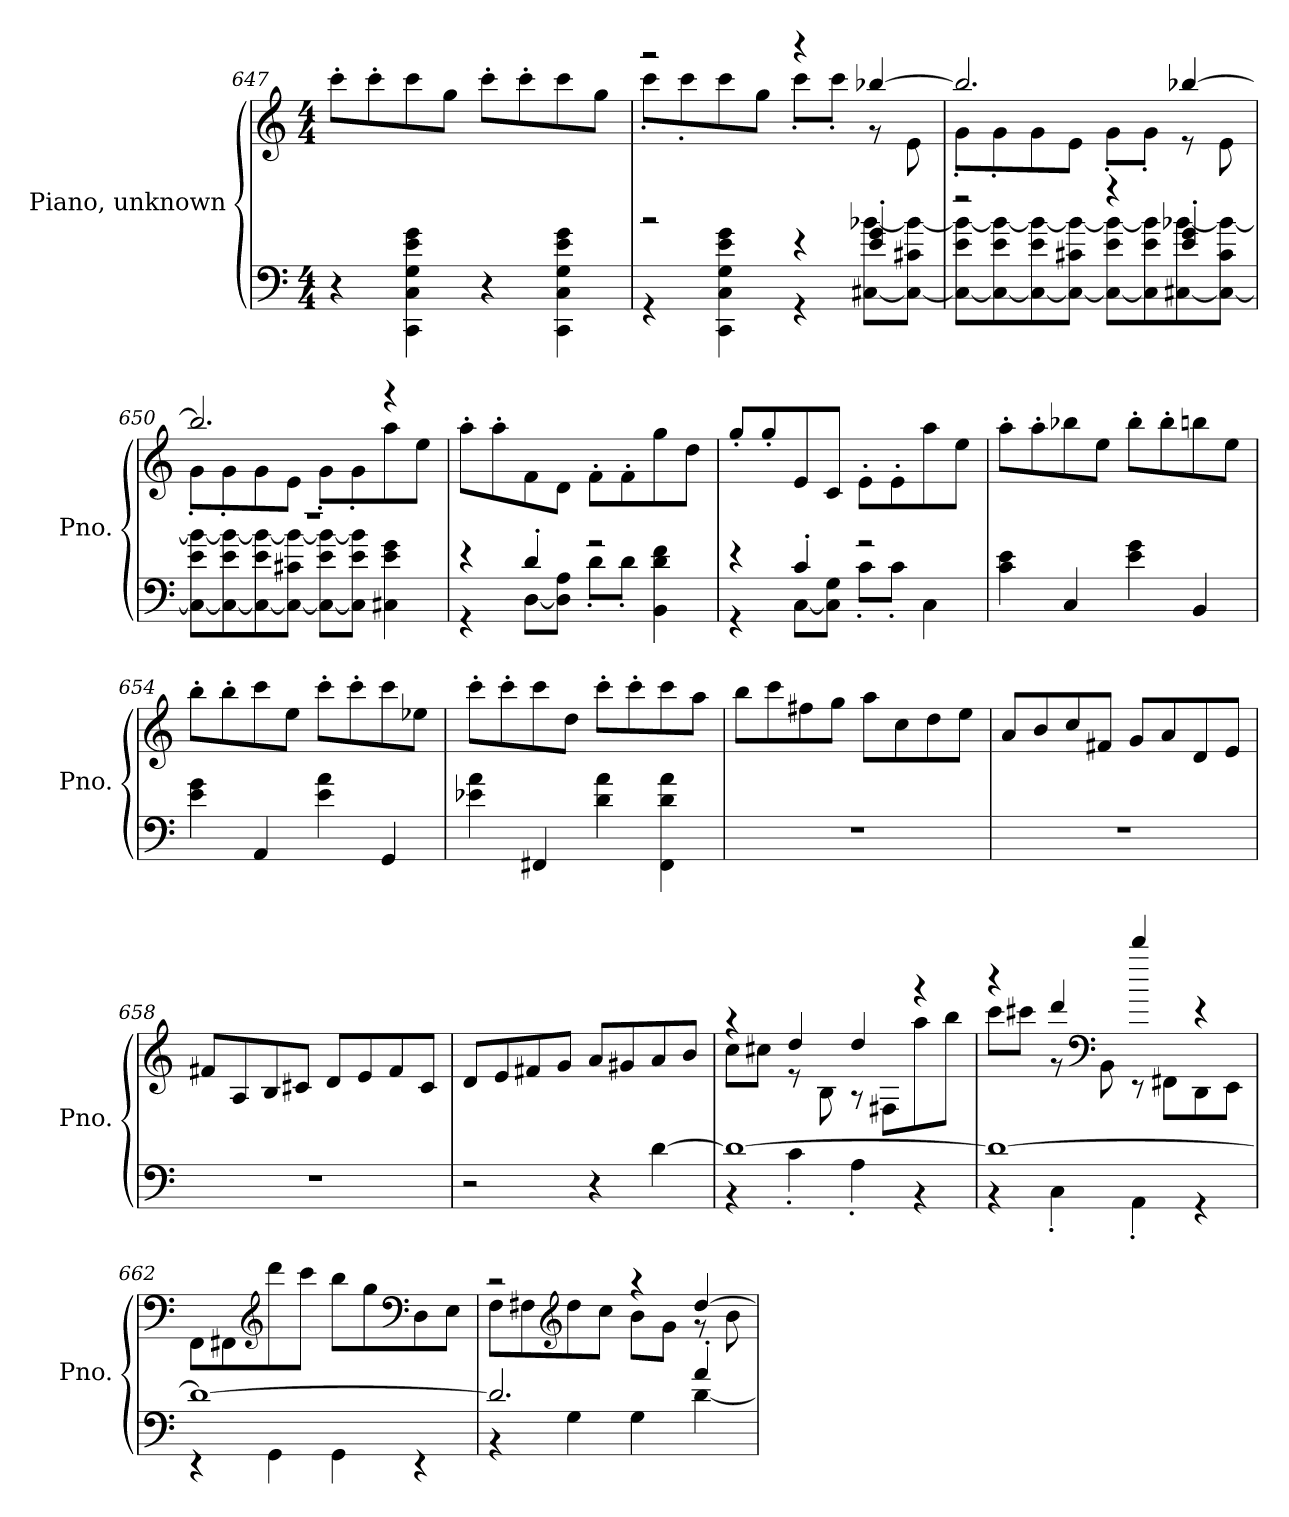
**kern	**kern
*part1	*part1
*staff2	*staff1
*I"Piano, unknown	*
*I'Pno.	*
*clefF4	*clefG2
*k[]	*k[]
*M4/4	*M4/4
=647	=647
4r	8ccc'\L
.	8ccc'\
4CC\ 4C\ 4G\ 4e\ 4g\	8ccc\
.	8gg\J
4r	8ccc'\L
.	8ccc'\
4CC\ 4C\ 4G\ 4e\ 4g\	8ccc\
.	8gg\J
=648	=648
*^	*^
2r	4r	2r	8ccc'\L
.	.	.	8ccc'\
.	4CC\ 4C\ 4G\ 4e\ 4g\	.	8ccc\
.	.	.	8gg\J
4r	4r	4r	8ccc'\L
.	.	.	8ccc'\J
4e/' 4g/'	[8C#X\ [8b-X\L	[4bb-X/	8r
.	8C#\_ 8c#X\ 8b-\_J	.	8e\
!!LO:LB:g=z	!!
=649	=649	=649	=649
2r	8C#\_ 8e\ 8b-\_L	2.bb-/]	8g'\L
.	8C#\_ 8e\ 8b-\_	.	8g'\
.	8C#\_ 8e\ 8b-\_	.	8g\
.	8C#\_ 8c#X\ 8b-\_J	.	8e\J
4r	8C#\_ 8e\ 8b-\_L	.	8g'\L
.	8C#\] 8e\ 8b-\]	.	8g'\J
4e/' 4g/'	[8C#X\ [8b-X\	[4bb-X/	8r
.	8C#\_ 8c#\ 8b-\_J	.	8e\
=650	=650	=650	=650
1r	8C#\_ 8e\ 8b-\_L	2.bb-/]	8g'\L
.	8C#\_ 8e\ 8b-\_	.	8g'\
.	8C#\_ 8e\ 8b-\_	.	8g\
.	8C#\_ 8c#X\ 8b-\_J	.	8e\J
.	8C#\_ 8e\ 8b-\_L	.	8g'\L
.	8C#\] 8e\ 8b-\]J	.	8g'\
.	4C#X\ 4e\ 4g\	4r	8aa\
.	.	.	8ee\J
*	*	*v	*v
=651	=651	=651
4r	4r	8aa'\L
.	.	8aa'\
4d'/	[8D\L	8f\
.	8D\] 8A\J	8d\J
2r	8d'\L	8f'\L
.	8d'\J	8f'\
.	4BB\ 4d\ 4f\	8gg\
.	.	8dd\J
!!LO:LB:g=z
=652	=652	=652
4r	4r	8gg'/L
.	.	8gg'/
4c'/	[8C\L	8e/
.	8C\] 8G\J	8c/J
2r	8c'\L	8e'\L
.	8c'\J	8e'\
.	4C\	8aa\
.	.	8ee\J
*v	*v	*
=653	=653
4c\ 4e\	8aa'\L
.	8aa'\
4C/	8bb-X\
.	8ee\J
4e\ 4g\	8bb-'\L
.	8bb-'\
4BB/	8bbn\
.	8ee\J
=654	=654
4e\ 4g\	8bb'\L
.	8bb'\
4AA/	8ccc\
.	8ee\J
4e\ 4a\	8ccc'\L
.	8ccc'\
4GG/	8ccc\
.	8ee-X\J
=655	=655
4e-X\ 4a\	8ccc'\L
.	8ccc'\
4FF#X/	8ccc\
.	8dd\J
4d\ 4a\	8ccc'\L
.	8ccc'\
4FF#\ 4d\ 4a\	8ccc\
.	8aa\J
!!LO:PB:g=z
=656	=656
1r	8bb\L
.	8ccc\
.	8ff#X\
.	8gg\J
.	8aa\L
.	8cc\
.	8dd\
.	8ee\J
=657	=657
1r	8a/L
.	8b/
.	8cc/
.	8f#X/J
.	8g/L
.	8a/
.	8d/
.	8e/J
=658	=658
1r	8f#X/L
.	8A/
.	8B/
.	8c#X/J
.	8d/L
.	8e/
.	8f#/
.	8c#/J
=659	=659
2r	8d/L
.	8e/
.	8f#X/
.	8g/J
4r	8a/L
.	8g#X/
[4d\	8a/
.	8b/J
!!LO:LB:g=z
=660	=660
*^	*^
1d_	4r	4r	8cc\L
.	.	.	8cc#X\J
.	4c'\	4dd/	8r
.	.	.	8B\
.	4A'\	4dd/	8r
.	.	.	8F#X\L
.	4r	4r	8aa\
.	.	.	8bb\J
=661	=661	=661	=661
1d_	4r	4r	8ccc\L
.	.	.	8ccc#X\J
.	4C'\	4ddd/	8r
*	*	*clefF4	*
.	.	.	8BB\
.	4AA'\	4ddd/	8r
.	.	.	8FF#X\L
.	4r	4r	8DD\
.	.	.	8EE\J
*	*	*v	*v
=662	=662	=662
1d_	4r	8FF\L
.	.	8FF#X\
*	*	*clefG2
.	4GG\	8ddd\
.	.	8ccc\J
.	4GG\	8bb\L
.	.	8gg\
*	*	*clefF4
.	4r	8D\
.	.	8E\J
!!LO:LB:g=z
=663	=663	=663
*	*	*^
2.d/]	4r	2r	8F\L
.	.	.	8F#X\
*	*	*clefG2	*
.	4G\	.	8dd\
.	.	.	8cc\J
.	4G\	4r	8b\L
.	.	.	8g\J
4a'/	[4d\	[4dd/	8r
.	.	.	8b\
*v	*v	*	*
*	*v	*v
=	=
*-	*-
